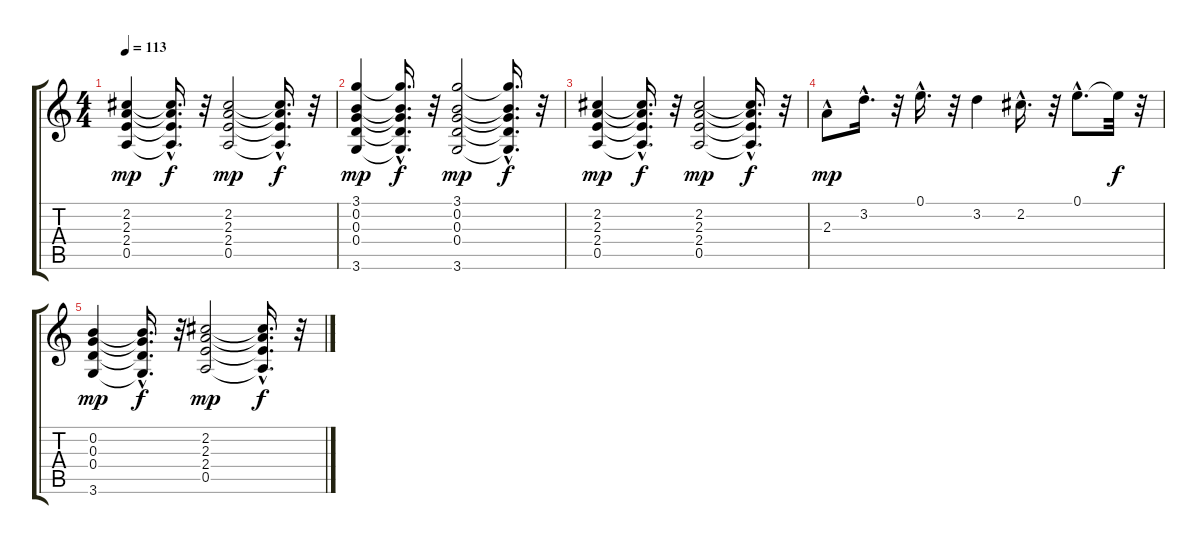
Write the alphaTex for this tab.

\track "" {instrument electricguitarclean}
\staff {score tabs}
\tuning (E4 B3 G3 D3 A2 E2) {hide}
\ts (4 4)
\tempo 113
\clef g2
\ks c
(2.2 2.3 2.4 0.5).4{dy mp} (2.2{hac t} 2.3{hac t} 2.4{hac t} 0.5{hac t}).16{d dy f} r.32 (2.2 2.3 2.4 0.5).2{dy mp} (2.2{hac t} 2.3{hac t} 2.4{hac t} 0.5{hac t}).16{d dy f} r.32 |
(3.1 0.2 0.3 0.4 3.6).4{dy mp} (3.1{hac t} 0.2{hac t} 0.3{hac t} 0.4{hac t} 3.6{hac t}).16{d dy f} r.32 (3.1 0.2 0.3 0.4 3.6).2{dy mp} (3.1{hac t} 0.2{hac t} 0.3{hac t} 0.4{hac t} 3.6{hac t}).16{d dy f} r.32 |
(2.2 2.3 2.4 0.5).4{dy mp} (2.2{hac t} 2.3{hac t} 2.4{hac t} 0.5{hac t}).16{d dy f} r.32 (2.2 2.3 2.4 0.5).2{dy mp} (2.2{hac t} 2.3{hac t} 2.4{hac t} 0.5{hac t}).16{d dy f} r.32 |
2.3{hac}.8{dy mp} 3.2{hac}.16{d} r.32 0.1{hac}.16{d} r.32 3.2.4 2.2{hac}.16{d} r.32 0.1{hac}.8{d} 0.1{t}.32{dy f} r.32 |
(0.2 0.3 0.4 3.6).4{dy mp} (0.2{hac t} 0.3{hac t} 0.4{hac t} 3.6{hac t}).16{d dy f} r.32 (2.2 2.3 2.4 0.5).2{dy mp} (2.2{hac t} 2.3{hac t} 2.4{hac t} 0.5{hac t}).16{d dy f} r.32
